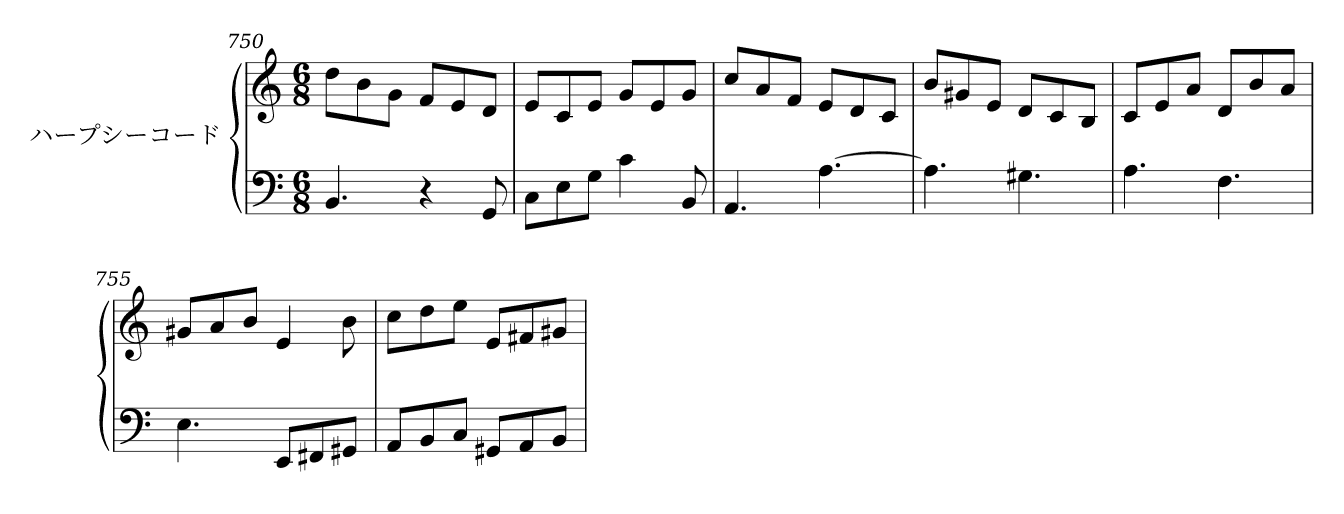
**kern	**kern
*part1	*part1
*staff2	*staff1
*I"ハープシーコード	*
*clefF4	*clefG2
*k[]	*k[]
*M6/8	*M6/8
=750	=750
4.BB/	8dd\L
.	8b\
.	8g\J
4r	8f/L
.	8e/
8GG/	8d/J
=751	=751
8C\L	8e/L
8E\	8c/
8G\J	8e/J
4c\	8g/L
.	8e/
8BB/	8g/J
=752	=752
4.AA/	8cc/L
.	8a/
.	8f/J
[4.A\	8e/L
.	8d/
.	8c/J
!!LO:LB:g=z
=753	=753
4.A\]	8b/L
.	8g#X/
.	8e/J
4.G#X\	8d/L
.	8c/
.	8B/J
=754	=754
4.A\	8c/L
.	8e/
.	8a/J
4.F\	8d/L
.	8b/
.	8a/J
=755	=755
4.E\	8g#X/L
.	8a/
.	8b/J
8EE/L	4e/
8FF#X/	.
8GG#X/J	8b\
=756	=756
8AA/L	8cc\L
8BB/	8dd\
8C/J	8ee\J
8GG#X/L	8e/L
8AA/	8f#X/
8BB/J	8g#X/J
=	=
*-	*-
